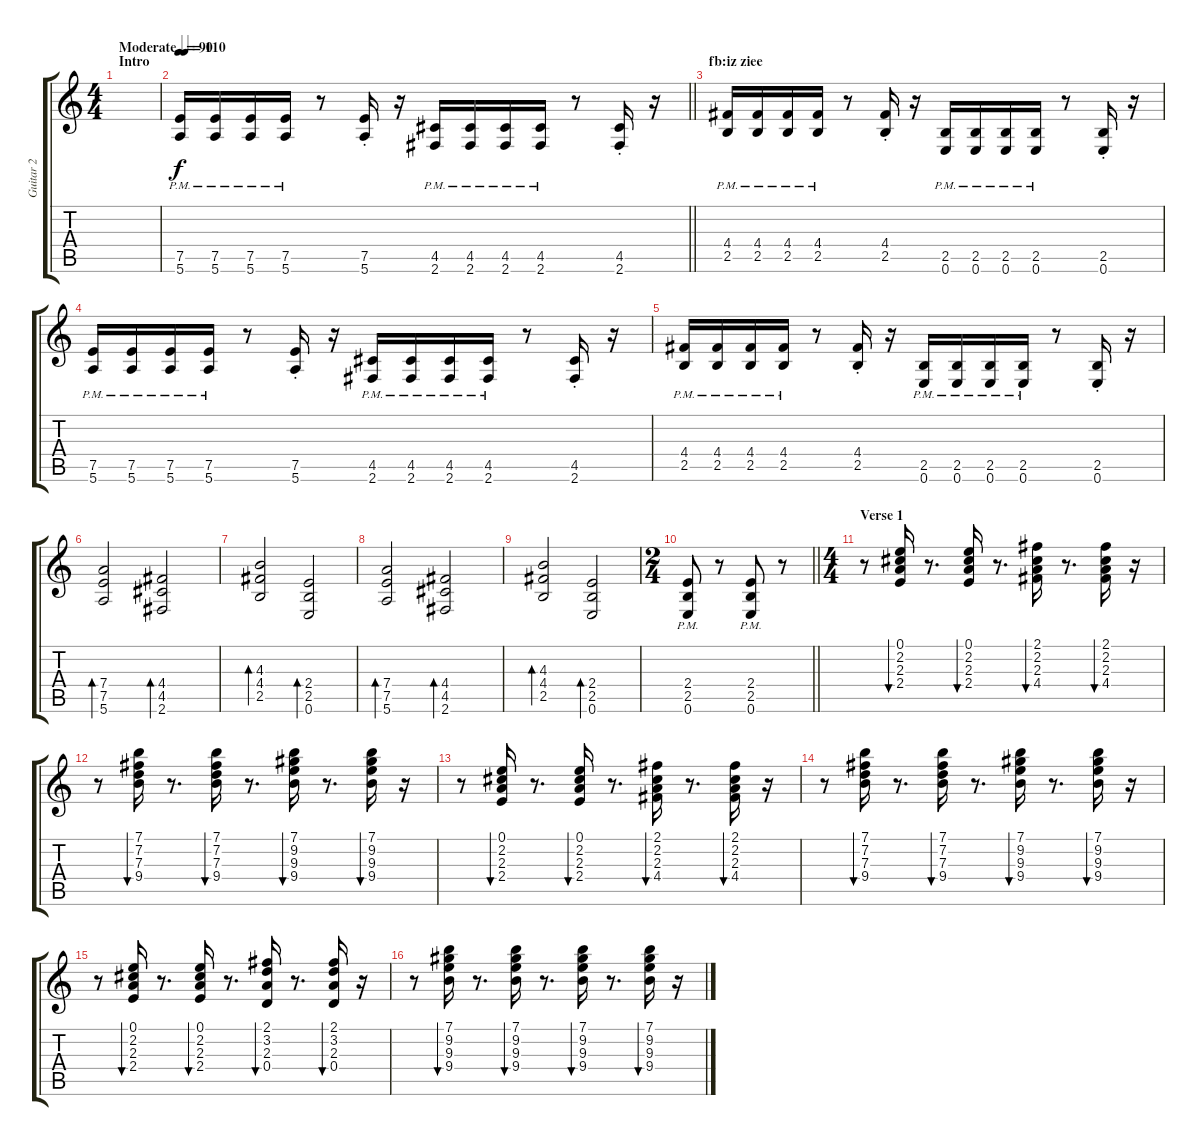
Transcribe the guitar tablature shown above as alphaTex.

\track ("Guitar 2" "Guitar 2") {instrument distortionguitar}
\staff {score tabs}
\tuning (E4 B3 G3 D3 A2 E2) {hide}
\ts (4 4)
\section ("" "Intro")
\tempo (110 "Moderate")
\clef g2
\ks c
|
\tempo 90
\barLineRight lightlight
(7.5{pm} 5.6{pm}).16 (7.5{pm} 5.6{pm}).16 (7.5{pm} 5.6{pm}).16 (7.5{pm} 5.6{pm}).16 r.8 (7.5{st} 5.6{st}).16 r.16 (4.5{pm} 2.6{pm}).16 (4.5{pm} 2.6{pm}).16 (4.5{pm} 2.6{pm}).16 (4.5{pm} 2.6{pm}).16 r.8 (4.5{st} 2.6{st}).16 r.16 |
\section ("" "fb:iz ziee")
(4.4{pm} 2.5{pm}).16 (4.4{pm} 2.5{pm}).16 (4.4{pm} 2.5{pm}).16 (4.4{pm} 2.5{pm}).16 r.8 (4.4{st} 2.5{st}).16 r.16 (2.5{pm} 0.6{pm}).16 (2.5{pm} 0.6{pm}).16 (2.5{pm} 0.6{pm}).16 (2.5{pm} 0.6{pm}).16 r.8 (2.5{st} 0.6{st}).16 r.16 |
(7.5{pm} 5.6{pm}).16 (7.5{pm} 5.6{pm}).16 (7.5{pm} 5.6{pm}).16 (7.5{pm} 5.6{pm}).16 r.8 (7.5{st} 5.6{st}).16 r.16 (4.5{pm} 2.6{pm}).16 (4.5{pm} 2.6{pm}).16 (4.5{pm} 2.6{pm}).16 (4.5{pm} 2.6{pm}).16 r.8 (4.5{st} 2.6{st}).16 r.16 |
(4.4{pm} 2.5{pm}).16 (4.4{pm} 2.5{pm}).16 (4.4{pm} 2.5{pm}).16 (4.4{pm} 2.5{pm}).16 r.8 (4.4{st} 2.5{st}).16 r.16 (2.5{pm} 0.6{pm}).16 (2.5{pm} 0.6{pm}).16 (2.5{pm} 0.6{pm}).16 (2.5{pm} 0.6{pm}).16 r.8 (2.5{st} 0.6{st}).16 r.16 |
(7.4 7.5 5.6).2{bd 120} (4.4 4.5 2.6).2{bd 120} |
(4.3 4.4 2.5).2{bd 120} (2.4 2.5 0.6).2{bd 120} |
(7.4 7.5 5.6).2{bd 120} (4.4 4.5 2.6).2{bd 120} |
(4.3 4.4 2.5).2{bd 120} (2.4 2.5 0.6).2{bd 120} |
\ts (2 4)
\barLineRight lightlight
(2.4{pm} 2.5{pm} 0.6{pm}).8 r.8 (2.4{pm} 2.5{pm} 0.6{pm}).8 r.8 |
\ts (4 4)
\section ("" "Verse 1")
r.8{instrument electricguitarclean} (0.1 2.2 2.3 2.4).16{bu 30} r.8{d} (0.1 2.2 2.3 2.4).16{bu 30} r.8{d} (2.1 2.2 2.3 4.4).16{bu 30} r.8{d} (2.1 2.2 2.3 4.4).16{bu 30} r.16 |
r.8 (7.1 7.2 7.3 9.4).16{bu 30} r.8{d} (7.1 7.2 7.3 9.4).16{bu 30} r.8{d} (7.1 9.2 9.3 9.4).16{bu 30} r.8{d} (7.1 9.2 9.3 9.4).16{bu 30} r.16 |
r.8 (0.1 2.2 2.3 2.4).16{bu 30} r.8{d} (0.1 2.2 2.3 2.4).16{bu 30} r.8{d} (2.1 2.2 2.3 4.4).16{bu 30} r.8{d} (2.1 2.2 2.3 4.4).16{bu 30} r.16 |
r.8 (7.1 7.2 7.3 9.4).16{bu 30} r.8{d} (7.1 7.2 7.3 9.4).16{bu 30} r.8{d} (7.1 9.2 9.3 9.4).16{bu 30} r.8{d} (7.1 9.2 9.3 9.4).16{bu 30} r.16 |
r.8 (0.1 2.2 2.3 2.4).16{bu 30} r.8{d} (0.1 2.2 2.3 2.4).16{bu 30} r.8{d} (2.1 3.2 2.3 0.4).16{bu 30} r.8{d} (2.1 3.2 2.3 0.4).16{bu 30} r.16 |
r.8 (7.1 9.2 9.3 9.4).16{bu 30} r.8{d} (7.1 9.2 9.3 9.4).16{bu 30} r.8{d} (7.1 9.2 9.3 9.4).16{bu 30} r.8{d} (7.1 9.2 9.3 9.4).16{bu 30} r.16
